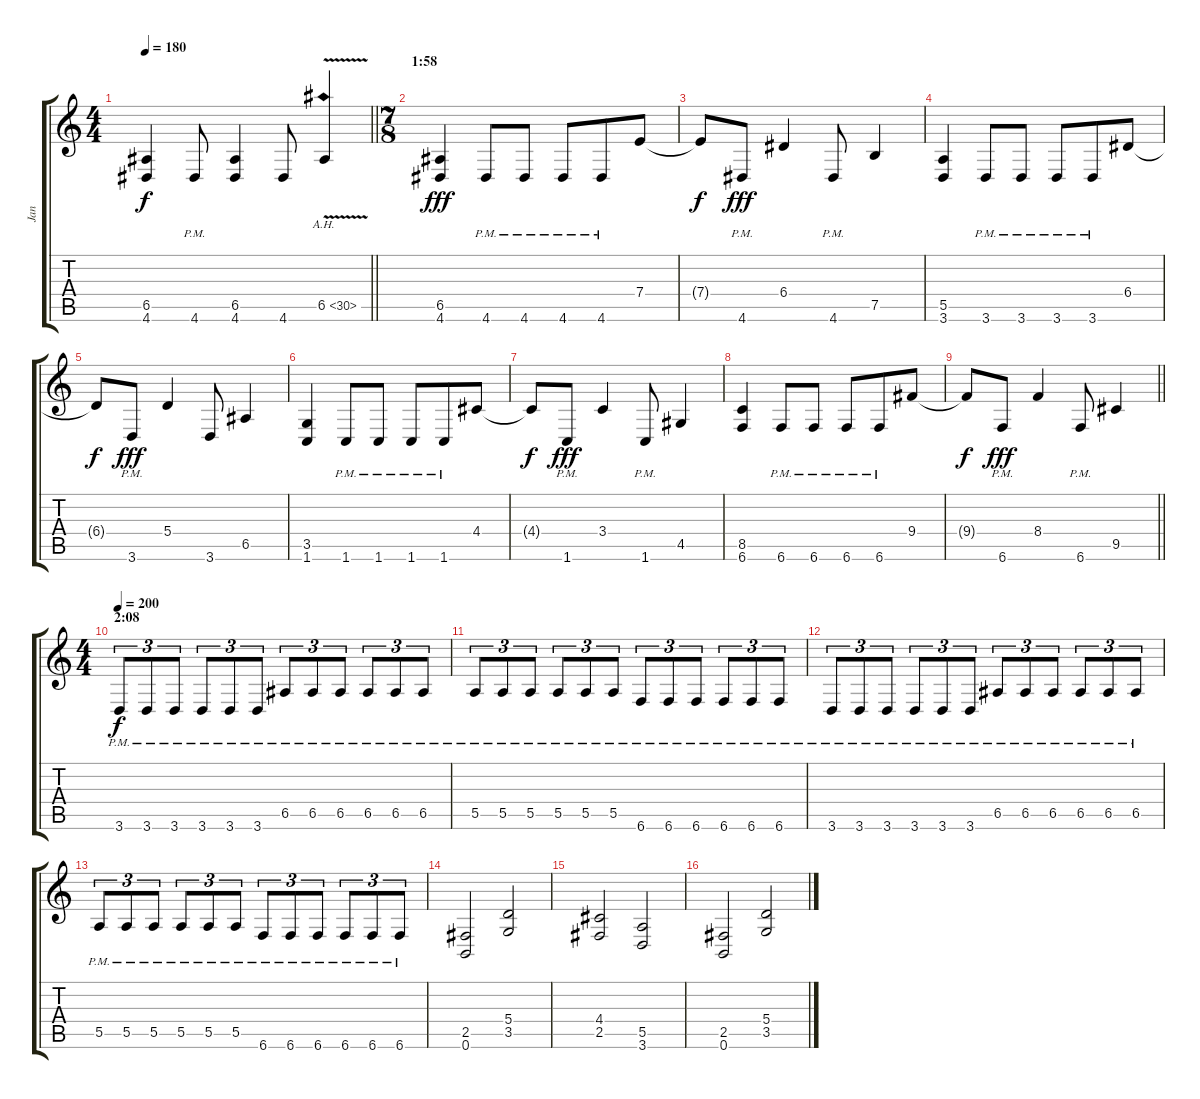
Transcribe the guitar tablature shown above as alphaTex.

\track ("Jan" "Jan") {instrument distortionguitar}
\staff {score tabs}
\tuning (B3 Gb3 D3 A2 E2 B1) {hide}
\ts (4 4)
\tempo 180
\clef g2
\barLineRight lightlight
\ks c
(6.5 4.6).4{dy f} 4.6{pm}.8 (6.5 4.6).4 4.6.8 6.5{ah 24 v}.4 |
\ts (7 8)
\section ("" "1:58")
(6.5 4.6).4{dy fff} 4.6{pm}.8 4.6{pm}.8 4.6{pm}.8 4.6{pm}.8 7.4.8 |
7.4{t}.8{dy f} 4.6{pm}.8{dy fff} 6.4.4 4.6{pm}.8 7.5.4 |
(5.5 3.6).4 3.6{pm}.8 3.6{pm}.8 3.6{pm}.8 3.6{pm}.8 6.4.8 |
6.4{t}.8{dy f} 3.6{pm}.8{dy fff} 5.4.4 3.6.8 6.5.4 |
(3.5 1.6).4 1.6{pm}.8 1.6{pm}.8 1.6{pm}.8 1.6{pm}.8 4.4.8 |
4.4{t}.8{dy f} 1.6{pm}.8{dy fff} 3.4.4 1.6{pm}.8 4.5.4 |
(8.5 6.6).4 6.6{pm}.8 6.6{pm}.8 6.6{pm}.8 6.6{pm}.8 9.4.8 |
\barLineRight lightlight
9.4{t}.8{dy f} 6.6{pm}.8{dy fff} 8.4.4 6.6{pm}.8 9.5.4 |
\ts (4 4)
\section ("" "2:08")
\tempo 200
3.6{pm}.8{tu (3 2) dy f} 3.6{pm}.8{tu (3 2)} 3.6{pm}.8{tu (3 2)} 3.6{pm}.8{tu (3 2)} 3.6{pm}.8{tu (3 2)} 3.6{pm}.8{tu (3 2)} 6.5{pm}.8{tu (3 2)} 6.5{pm}.8{tu (3 2)} 6.5{pm}.8{tu (3 2)} 6.5{pm}.8{tu (3 2)} 6.5{pm}.8{tu (3 2)} 6.5{pm}.8{tu (3 2)} |
5.5{pm}.8{tu (3 2)} 5.5{pm}.8{tu (3 2)} 5.5{pm}.8{tu (3 2)} 5.5{pm}.8{tu (3 2)} 5.5{pm}.8{tu (3 2)} 5.5{pm}.8{tu (3 2)} 6.6{pm}.8{tu (3 2)} 6.6{pm}.8{tu (3 2)} 6.6{pm}.8{tu (3 2)} 6.6{pm}.8{tu (3 2)} 6.6{pm}.8{tu (3 2)} 6.6{pm}.8{tu (3 2)} |
3.6{pm}.8{tu (3 2)} 3.6{pm}.8{tu (3 2)} 3.6{pm}.8{tu (3 2)} 3.6{pm}.8{tu (3 2)} 3.6{pm}.8{tu (3 2)} 3.6{pm}.8{tu (3 2)} 6.5{pm}.8{tu (3 2)} 6.5{pm}.8{tu (3 2)} 6.5{pm}.8{tu (3 2)} 6.5{pm}.8{tu (3 2)} 6.5{pm}.8{tu (3 2)} 6.5{pm}.8{tu (3 2)} |
5.5{pm}.8{tu (3 2)} 5.5{pm}.8{tu (3 2)} 5.5{pm}.8{tu (3 2)} 5.5{pm}.8{tu (3 2)} 5.5{pm}.8{tu (3 2)} 5.5{pm}.8{tu (3 2)} 6.6{pm}.8{tu (3 2)} 6.6{pm}.8{tu (3 2)} 6.6{pm}.8{tu (3 2)} 6.6{pm}.8{tu (3 2)} 6.6{pm}.8{tu (3 2)} 6.6{pm}.8{tu (3 2)} |
(2.5 0.6).2 (5.4 3.5).2 |
(4.4 2.5).2 (5.5 3.6).2 |
(2.5 0.6).2 (5.4 3.5).2
